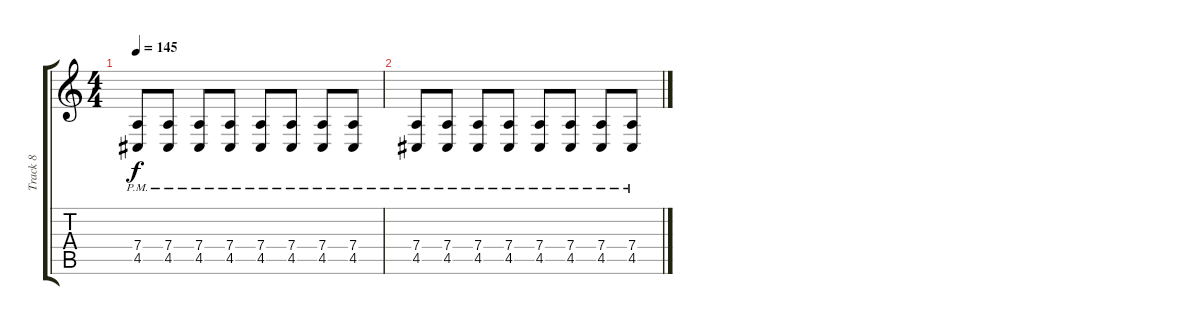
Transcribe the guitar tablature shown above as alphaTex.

\track ("Track 8" "Track 8") {instrument flute}
\staff {score tabs}
\tuning (E4 B3 G3 D3 A2 D2) {hide}
\ts (4 4)
\tempo 145
\clef g2
\ks c
(7.4{pm} 4.5{pm}).8{dy f} (7.4{pm} 4.5{pm}).8 (7.4{pm} 4.5{pm}).8 (7.4{pm} 4.5{pm}).8 (7.4{pm} 4.5{pm}).8 (7.4{pm} 4.5{pm}).8 (7.4{pm} 4.5{pm}).8 (7.4{pm} 4.5{pm}).8 |
(7.4{pm} 4.5{pm}).8 (7.4{pm} 4.5{pm}).8 (7.4{pm} 4.5{pm}).8 (7.4{pm} 4.5{pm}).8 (7.4{pm} 4.5{pm}).8 (7.4{pm} 4.5{pm}).8 (7.4{pm} 4.5{pm}).8 (7.4{pm} 4.5{pm}).8
